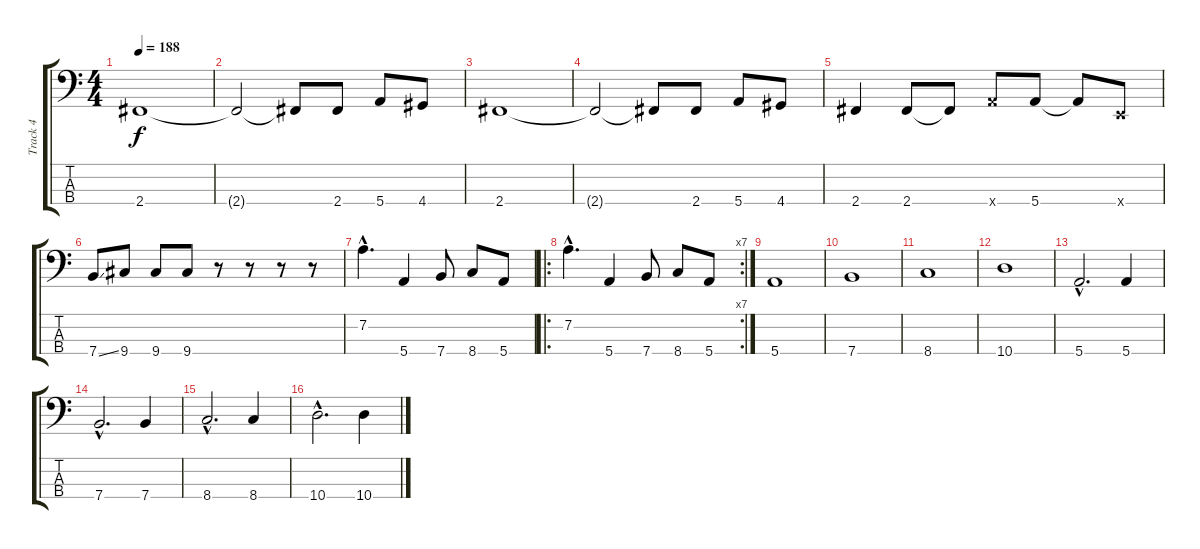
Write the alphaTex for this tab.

\track ("Track 4" "Track 4") {instrument electricbassfinger}
\staff {score tabs}
\tuning (G2 D2 A1 E1) {hide}
\ts (4 4)
\tempo 188
\clef f4
\ks c
2.4.1{dy f} |
2.4{t}.2 2.4{t}.8 2.4.8 5.4.8 4.4.8 |
2.4.1 |
2.4{t}.2 2.4{t}.8 2.4.8 5.4.8 4.4.8 |
2.4.4 2.4.8 2.4{t}.8 5.4{x}.8 5.4.8 5.4{t}.8 0.4{x}.8 |
7.4{ss}.8 9.4.8 9.4.8 9.4.8 r.8 r.8 r.8 r.8 |
7.2{hac}.4{d} 5.4.4 7.4.8 8.4.8 5.4.8 |
\ro
\rc 7
7.2{hac}.4{d} 5.4.4 7.4.8 8.4.8 5.4.8 |
5.4.1 |
7.4.1 |
8.4.1 |
10.4.1 |
5.4{hac}.2{d} 5.4.4 |
7.4{hac}.2{d} 7.4.4 |
8.4{hac}.2{d} 8.4.4 |
10.4{hac}.2{d} 10.4.4
